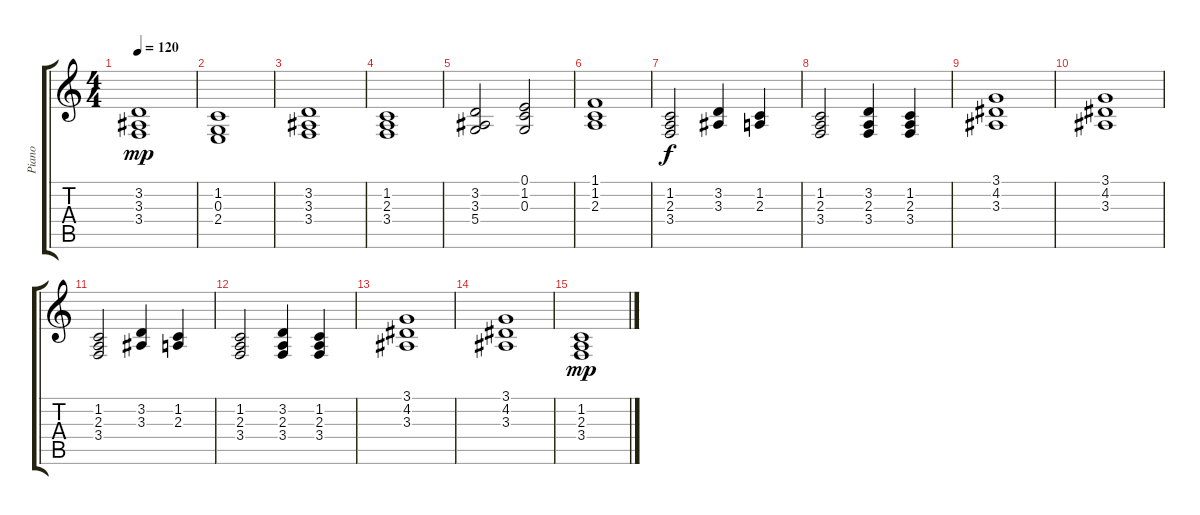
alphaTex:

\track ("Piano" "Piano") {instrument electricpiano2}
\staff {score tabs}
\tuning (E4 B3 G3 D3 A2 E2) {hide}
\ts (4 4)
\tempo 120
\clef g2
\ks c
(3.2 3.3 3.4).1{dy mp} |
(1.2 0.3 2.4).1 |
(3.2 3.3 3.4).1 |
(1.2 2.3 3.4).1 |
(3.2 3.3 5.4).2 (0.1 1.2 0.3).2 |
(1.1 1.2 2.3).1 |
(1.2 2.3 3.4).2{dy f} (3.2 3.3).4 (1.2 2.3).4 |
(1.2 2.3 3.4).2 (3.2 2.3 3.4).4 (1.2 2.3 3.4).4 |
(3.1 4.2 3.3).1 |
(3.1 4.2 3.3).1 |
(1.2 2.3 3.4).2 (3.2 3.3).4 (1.2 2.3).4 |
(1.2 2.3 3.4).2 (3.2 2.3 3.4).4 (1.2 2.3 3.4).4 |
(3.1 4.2 3.3).1 |
(3.1 4.2 3.3).1 |
(1.2 2.3 3.4).1{dy mp}
